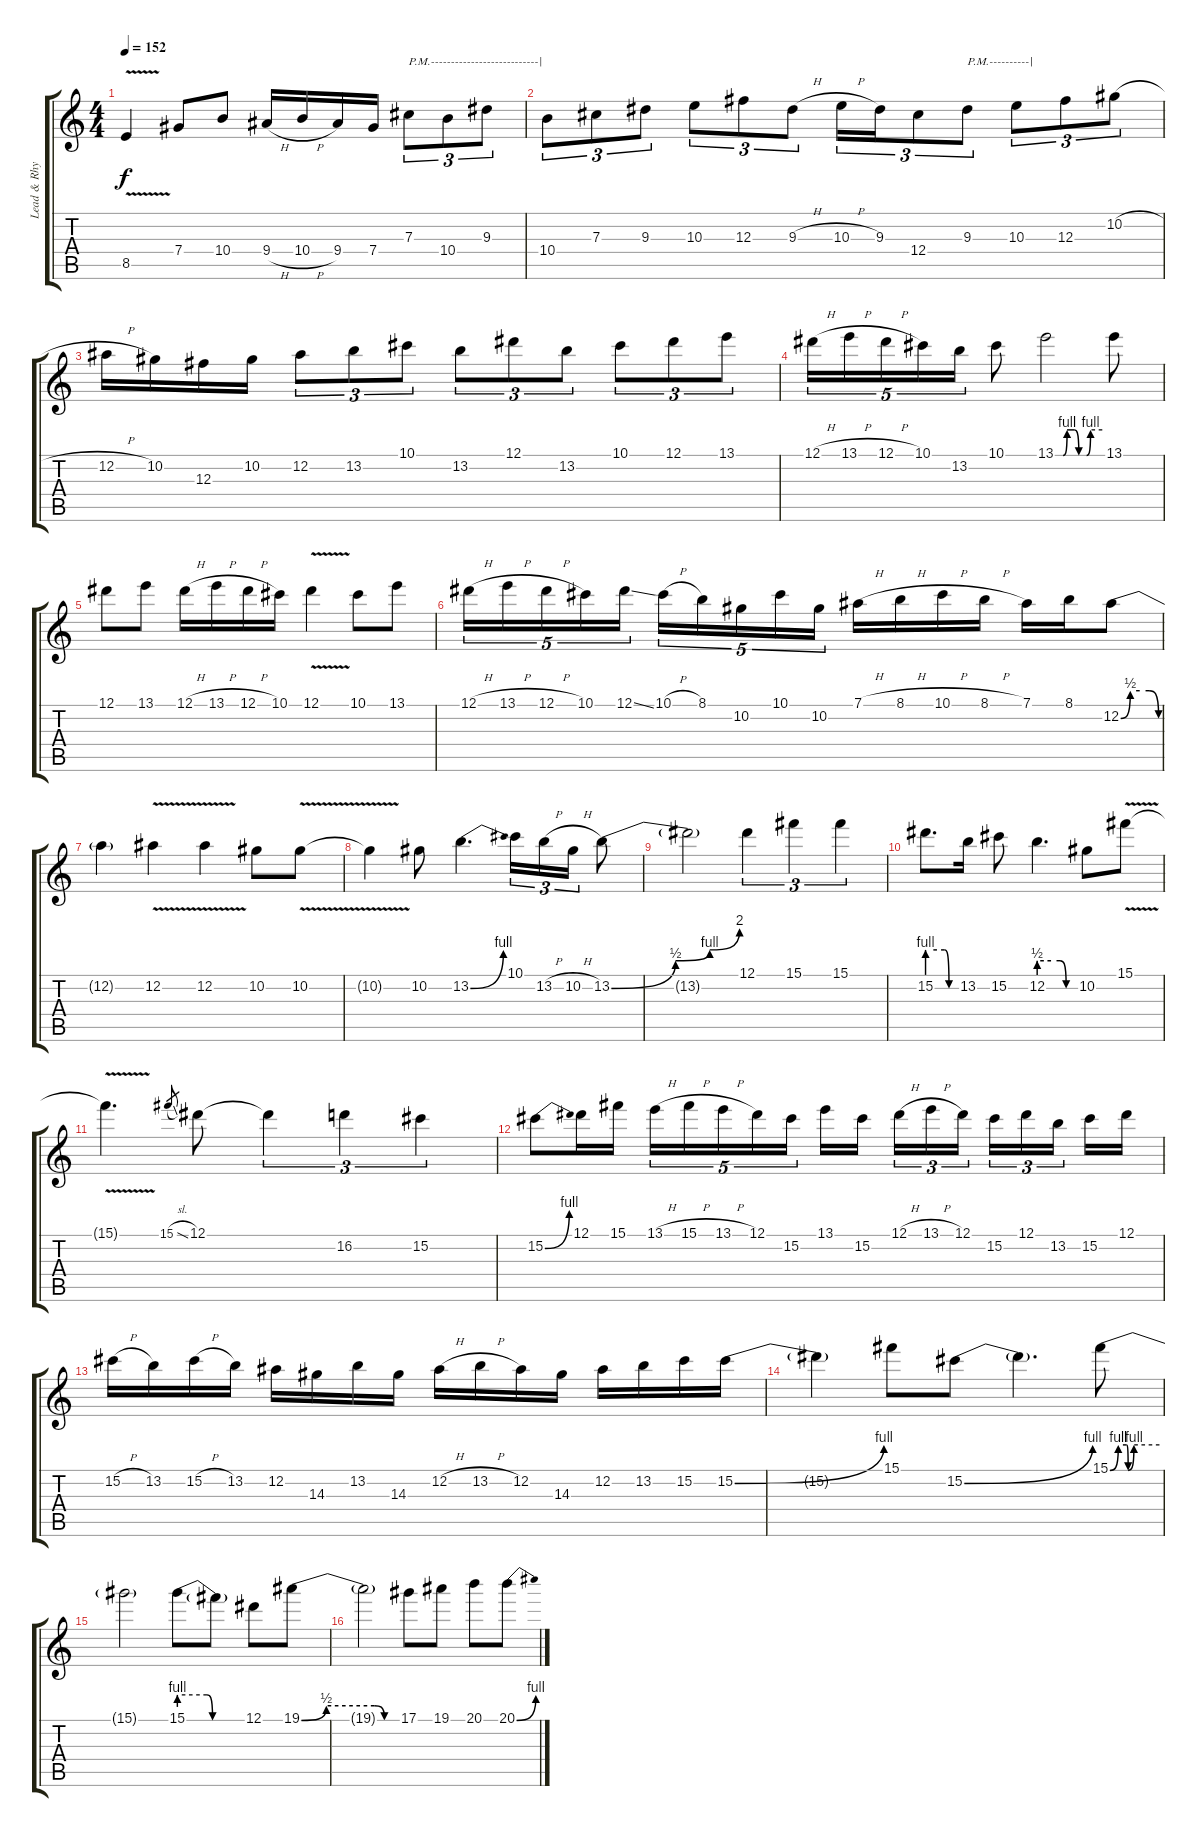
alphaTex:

\track ("Lead & Rhythm Guitar - Slash" "Lead & Rhy") {instrument distortionguitar}
\staff {score tabs}
\tuning (Eb4 Bb3 Gb3 Db3 Ab2 Eb2) {hide}
\ts (4 4)
\tempo 152
\clef g2
\ks c
8.5{v t}.4{dy f} 7.4.8 10.4.8 9.4{h}.16 10.4{h}.16 9.4.16 7.4.16 7.3.8{tu (3 2) txt "P.M.---------------------------|"} 10.4.8{tu (3 2)} 9.3.8{tu (3 2)} |
10.4.8{tu (3 2)} 7.3.8{tu (3 2)} 9.3.8{tu (3 2)} 10.3.8{tu (3 2)} 12.3.8{tu (3 2)} 9.3{h}.8{tu (3 2)} 10.3{h}.16{tu (3 2)} 9.3.16{tu (3 2)} 12.4.8{tu (3 2)} 9.3.8{tu (3 2) txt "P.M.----------|"} 10.3.8{tu (3 2)} 12.3.8{tu (3 2)} 10.2{h}.8{tu (3 2)} |
12.2{h}.16 10.2.16 12.3.16 10.2.16 12.2.8{tu (3 2)} 13.2.8{tu (3 2)} 10.1.8{tu (3 2)} 13.2.8{tu (3 2)} 12.1.8{tu (3 2)} 13.2.8{tu (3 2)} 10.1.8{tu (3 2)} 12.1.8{tu (3 2)} 13.1.8{tu (3 2)} |
12.1{h}.16{tu (5 4)} 13.1{h}.16{tu (5 4)} 12.1{h}.16{tu (5 4)} 10.1.16{tu (5 4)} 13.2.16{tu (5 4)} 10.1.8 13.1{be (custom 0 0 10 0 15 4 24 4 30 0 40 0 45 4 60 4)}.2 13.1.8 |
12.1.8 13.1.8 12.1{h}.16 13.1{h}.16 12.1{h}.16 10.1.16 12.1{v}.4 10.1.8 13.1.8 |
12.1{h}.16{tu (5 4)} 13.1{h}.16{tu (5 4)} 12.1{h}.16{tu (5 4)} 10.1.16{tu (5 4)} 12.1{ss}.16{tu (5 4)} 10.1{h}.16{tu (5 4)} 8.1.16{tu (5 4)} 10.2.16{tu (5 4)} 10.1.16{tu (5 4)} 10.2.16{tu (5 4)} 7.1{h}.16 8.1{h}.16 10.1{h}.16 8.1{h}.16 7.1.16 8.1.16 12.2{be (custom 0 0 15 2 30 2 45 2 60 0)}.8 |
12.2{t}.4 12.2{v}.4 12.2{v}.4 10.2.8 10.2{v}.8 |
10.2{v t}.4 10.2.8 13.2{be (bend 0 0 60 4)}.4{d} 10.1.16{tu (3 2)} 13.2{h}.16{tu (3 2)} 10.2{h}.16{tu (3 2)} 13.2{be (custom 0 0 30 2 46 4 60 8)}.8 |
13.2{t}.2 12.1.4{tu (3 2)} 15.1.4{tu (3 2)} 15.1.4{tu (3 2)} |
15.2{be (custom 0 4 20 4 36 4 45 0 60 0)}.8{d} 13.2.16 15.2.8 12.2{be (custom 0 2 20 2 35 2 45 0 60 0)}.4{d} 10.2.8 15.1{v}.8 |
15.1{v t}.4{d} 15.1{sl}.8{gr} 12.1.8 12.1{t}.4{tu (3 2)} 16.2.4{tu (3 2)} 15.2.4{tu (3 2)} |
15.2{be (bend 0 0 60 4)}.8 12.1.16 15.1.16 13.1{h}.16{tu (5 4)} 15.1{h}.16{tu (5 4)} 13.1{h}.16{tu (5 4)} 12.1.16{tu (5 4)} 15.2.16{tu (5 4)} 13.1.16 15.2.16{beam splitsecondary} 12.1{h}.16{tu (3 2)} 13.1{h}.16{tu (3 2)} 12.1.16{tu (3 2)} 15.2.16{tu (3 2)} 12.1.16{tu (3 2)} 13.2.16{tu (3 2) beam splitsecondary} 15.2.16 12.1.16 |
15.2{h}.16 13.2.16 15.2{h}.16 13.2.16 12.2.16 14.3.16 13.2.16 14.3.16 12.2{h}.16 13.2{h}.16 12.2.16 14.3.16 12.2.16 13.2.16 15.2.16 15.2{be (bend 0 0 60 4)}.16 |
15.2{t}.4 15.1.8 15.2{be (bend 0 0 60 4)}.8 15.2{t}.4{d} 15.1{be (custom 0 0 10 4 20 4 22 0 29 4 60 4)}.8 |
15.1{t}.2 15.1{be (custom 0 4 25 4 30 0 60 0)}.8 15.1{t}.8 12.1.8 19.1{be (custom 0 0 15 2 44 2 50 0 60 0)}.8 |
19.1{t}.2 17.1.8 19.1.8 20.1.8 20.1{be (bend 0 0 60 4)}.8
